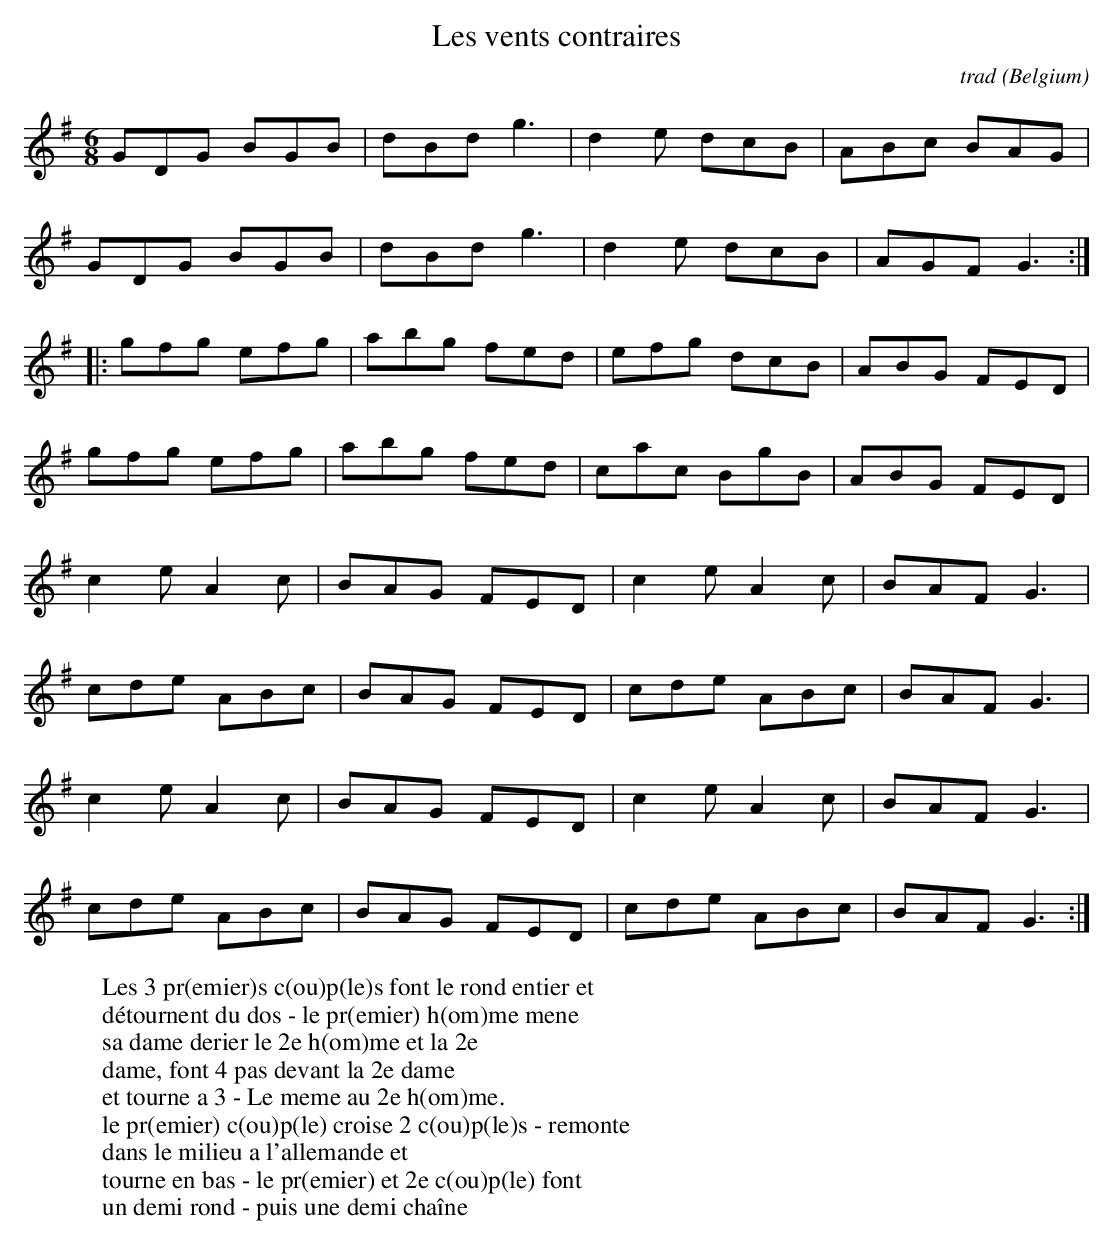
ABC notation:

X:1
T:Les vents contraires
C:trad
O:Belgium
M:6/8
L:1/8
K:Gmaj
GDG BGB|dBd g3|d2e dcB|ABc BAG|
GDG BGB|dBd g3|d2e dcB|AGF G3:|
|:gfg efg|abg fed|efg dcB|ABG FED|
gfg efg|abg fed|cac BgB|ABG FED|
c2e A2c|BAG FED|c2e A2c|BAF G3|
cde ABc|BAG FED|cde ABc|BAF G3|
c2e A2c|BAG FED|c2e A2c|BAF G3|
cde ABc|BAG FED|cde ABc|BAF G3:|]
W:Les 3 pr(emier)s c(ou)p(le)s font le rond entier et
W:détournent du dos - le pr(emier) h(om)me mene
W:sa dame derier le 2e h(om)me et la 2e
W:dame, font 4 pas devant la 2e dame
W:et tourne a 3 - Le meme au 2e h(om)me.
W:le pr(emier) c(ou)p(le) croise 2 c(ou)p(le)s - remonte
W:dans le milieu a l'allemande et
W:tourne en bas - le pr(emier) et 2e c(ou)p(le) font
W:un demi rond - puis une demi chaîne
